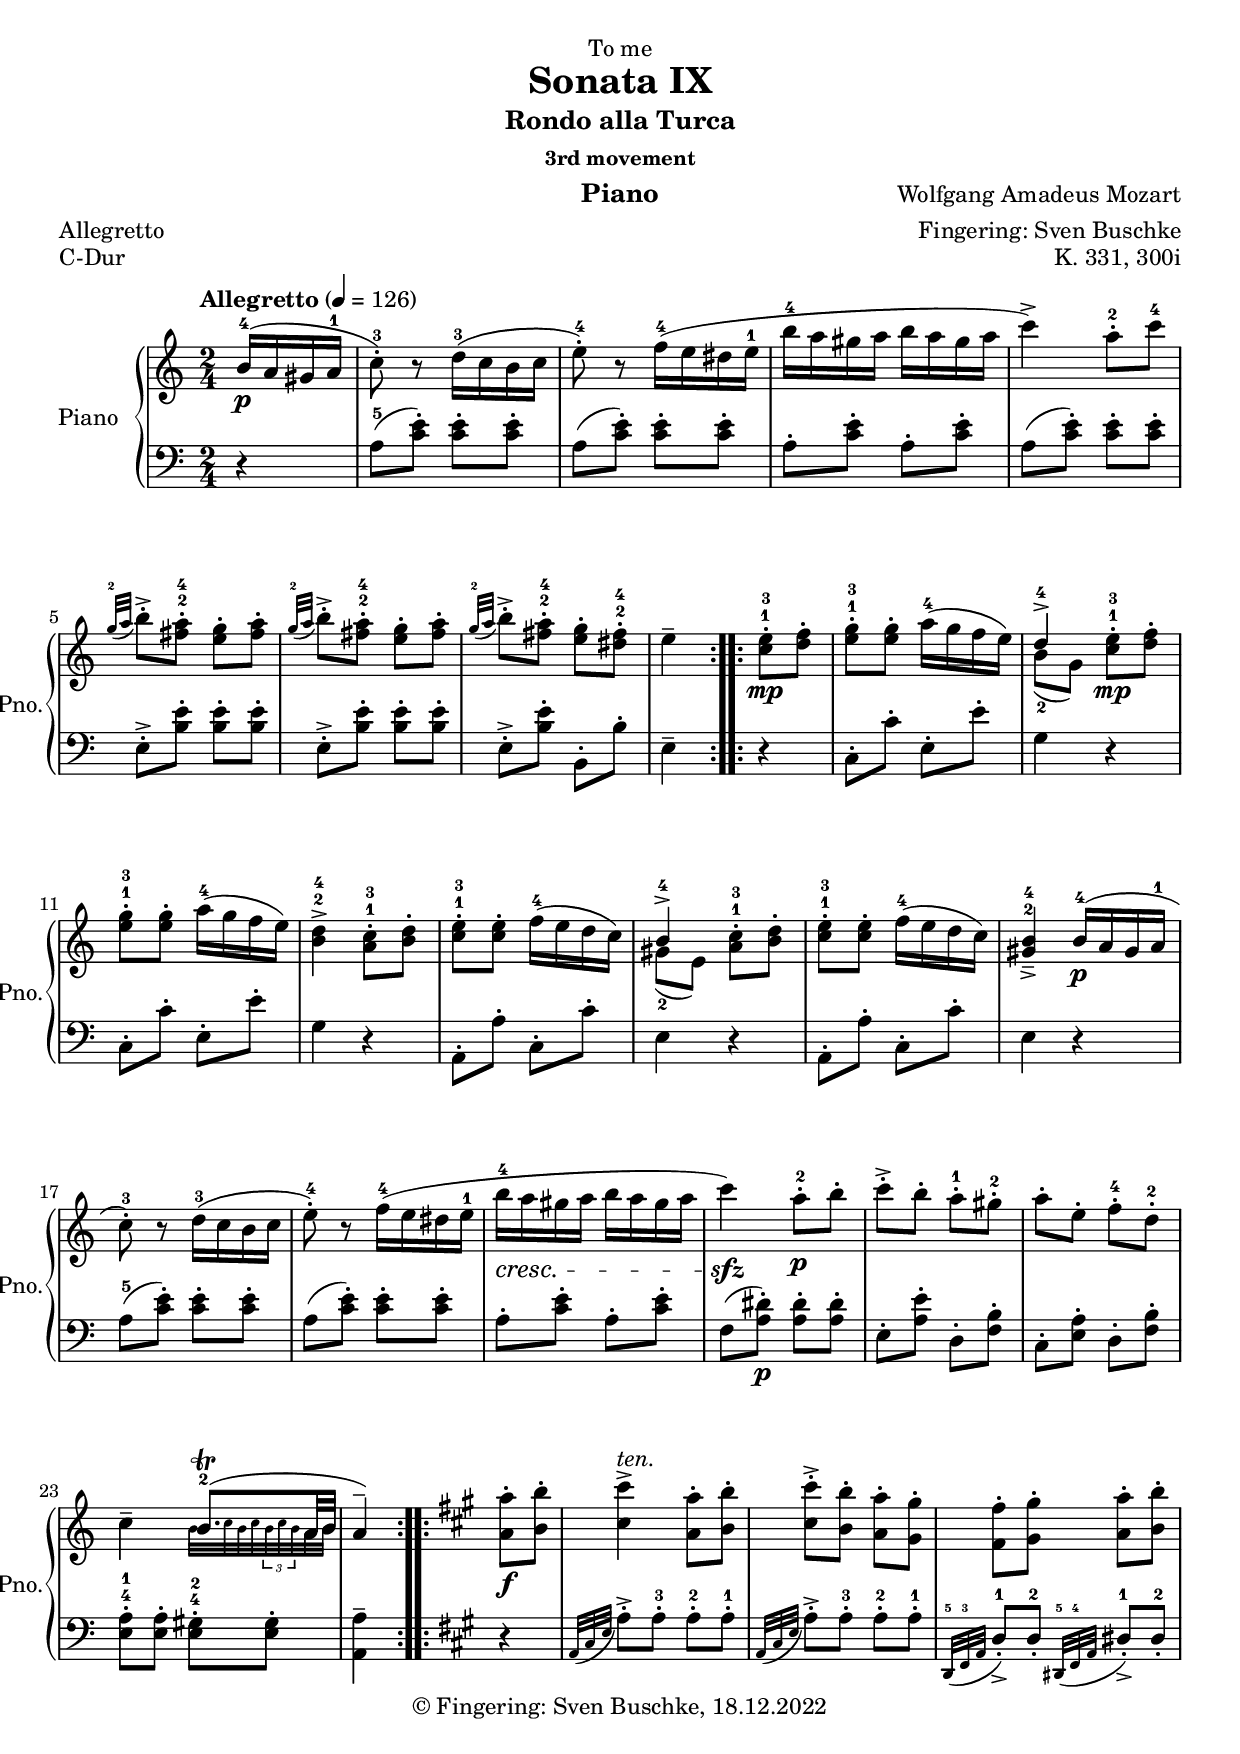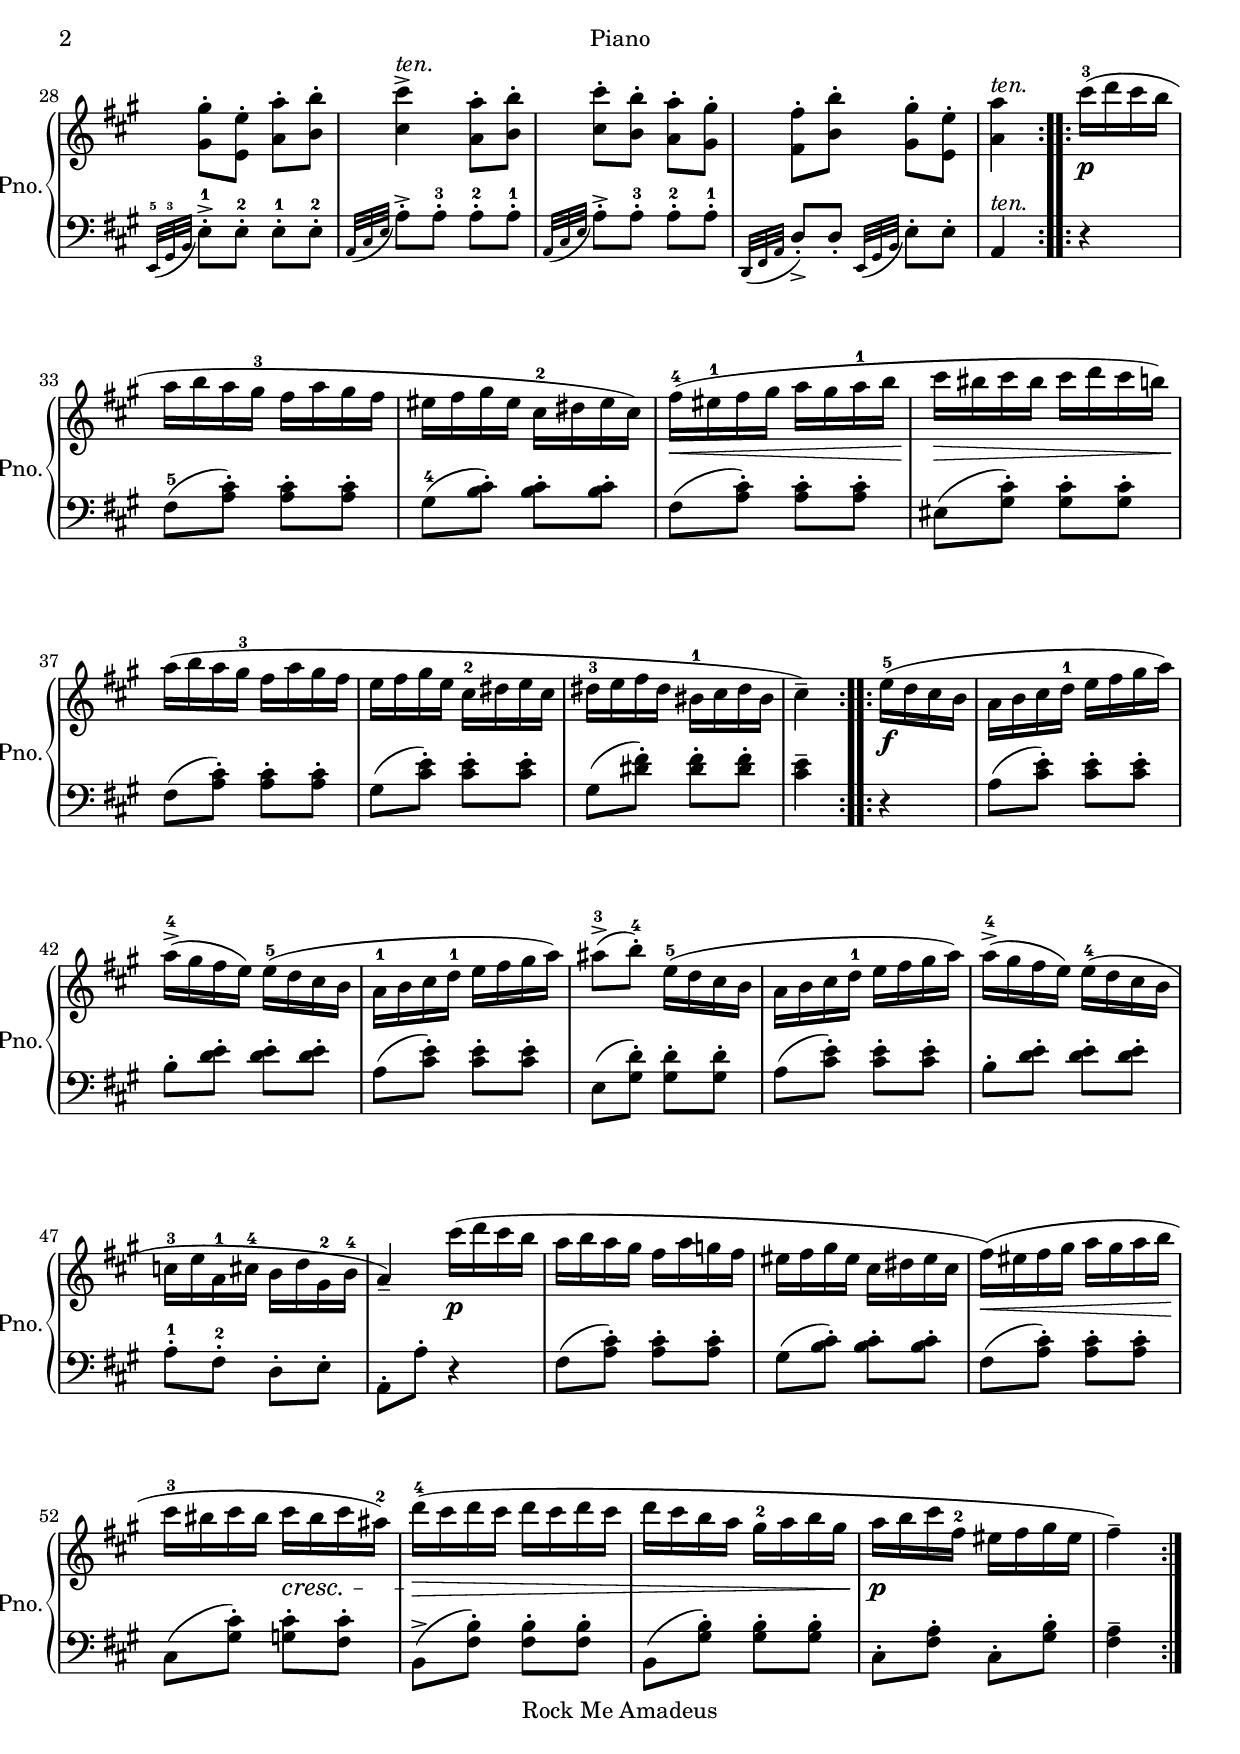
\version "2.22.2"
\language "english"

\include "articulate.ly"

\header {
  dedication = "To me"
  title = "Sonata IX"
  subtitle = ""
  subsubtitle = ""
  instrument = "Piano"
  composer = "Wolfgang Amadeus Mozart"
  arranger = "Fingering: Sven Buschke"
  poet = ""
  meter = ""
  piece = ""
  opus = "K. 331, 300i"
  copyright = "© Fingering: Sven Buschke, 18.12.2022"
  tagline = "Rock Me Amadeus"
}

\paper {
  #(set-paper-size "a4")
}

\layout {
  \context {
    \Voice
    \consists "Melody_engraver"
    \override Stem #'neutral-direction = #'()
  }
}

%%%%%%%%%%%%%%%%%%%%%%%%%%%%%%%%%
% 1st movement: Andante grazioso
%%%%%%%%%%%%%%%%%%%%%%%%%%%%%%%%%

globalA = {
  \key c \major
  \time 4/4
  \tempo "Andante grazioso" 4=100
}

scoreARight = \relative c'' {
  \globalA
  % Music follows here.

}

scoreALeft = \relative c' {
  \globalA
  % Music follows here.

}

% \bookpart {
%   \score {
%     \new PianoStaff \with {
%       instrumentName = "Piano"
%       shortInstrumentName = "Pno."
%     } <<
%       \new Staff = "right" \with {
%         midiInstrument = "acoustic grand"
%       } \scoreARight
%       \new Staff = "left" \with {
%         midiInstrument = "acoustic grand"
%       } { \clef bass \scoreALeft }
%     >>
%     \layout { }
%     \midi { }
%   }
% }


%%%%%%%%%%%%%%%%%%%%%%%%%%%%%%%%%
% 2nd movement: Menuetto
%%%%%%%%%%%%%%%%%%%%%%%%%%%%%%%%%

globalB = {
  \key c \major
  \time 4/4
  \tempo "Andante grazioso" 4=100
}

scoreBRight = \relative c'' {
  \globalB
  % Music follows here.

}

scoreBLeft	 = \relative c' {
  \globalB
  % Music follows here.

}

% \bookpart {
%   \score {
%     \new PianoStaff \with {
%       instrumentName = "Piano"
%       shortInstrumentName = "Pno."
%     } <<
%       \new Staff = "right" \with {
%         midiInstrument = "acoustic grand"
%       } \scoreBRight
%       \new Staff = "left" \with {
%         midiInstrument = "acoustic grand"
%       } { \clef bass \scoreBLeft }
%     >>
%     \layout { }
%     \midi { }
%   }
% }

%%%%%%%%%%%%%%%%%%%%%%%%%%%%%%%%%
% 3rd movement: Alla turca
%%%%%%%%%%%%%%%%%%%%%%%%%%%%%%%%%

globalC = {
  \key c \major
  \time 2/4
  \tempo "Allegretto" 4=126
}

scoreCRightA = \relative c'' {
  \globalC
  \set fingeringOrientations = #'(up)
  % Music follows here.
  \partial 4
  b16-4\p( a gs a-1|
  c8-.-3) r d16-3( c b c|
  e8-.-4) r f16-4( e ds e-1|
  b'-4 a gs a b a gs a|
  c4->) a8-.-2 c-4|
  \appoggiatura {g32-2 a} b8-.-> <fs-2 a-4>-. <e g>-. <fs a>-.|
  \appoggiatura {g32-2 a} b8-.-> <fs-2 a-4>-. <e g>-. <fs a>-.|
  \appoggiatura {g32-2 a} b8-.-> <fs-2 a-4>-. <e g>-. <ds-2 fs-4>-.|
  e4--
}

scoreCRightB = \relative c'' {
  \set fingeringOrientations = #'(up)
  % Music follows here.
  \partial 4
  <c-1 e-3>8-.\mp <d f>-.|
  <e-1 g-3>-. <e g>-. a16-4( g f e)|
  <<{d4->-4}\\{b8-2( g)}>>  <c-1 e-3>8-.\mp <d f>-.|
  <e-1 g-3>-. <e g>-. a16-4( g f e)|
  <b-2 d-4>4-> <a-1 c-.-3>8 <b d-.>|
  <c-1 e-3-.> <c e-.> f16-4( e d c)|
  <<{b4->-4}\\{gs8-2( e)}>> <a-1 c-.-3>8 <b d-.>|
  <c-1 e-3-.> <c e-.> f16-4( e d c)|
  <gs---2 b->-4>4 b16-4\p( a gs a-1|
  c8-.-3) r d16-3( c b c|
  e8-.-4) r f16-4( e ds e-1|
  b'\cresc-4 a gs a b a gs a|
  c4\sfz) a8-.-2\p b-.|
  c->-. b-. a-.-1 gs-.-2|
  a-. e-. f-.-4 d-.-2|
  c4-- <<{b8.\trill-2( a32 b| a4--)}\\{\magnifyMusic 0.63 {b32 c b c \tuplet 3/2 { b c b } a32 b|s4}}>>|
}

scoreCRightC = \relative c'' {
  \set fingeringOrientations = #'(up)
  % Music follows here.
  \key a \major
  \partial 4
  <a a'>8-.\f <b b'>-.|
  <cs cs'>4->^\markup {\italic ten.} <a a'>8-. <b b'>-.|
  <cs cs'>->-. <b b'>-. <a a'>-. <gs gs'>-.|
  <fs fs'>-. <gs gs'>-. <a a'>-. <b b'>-.|
  <gs gs'>-. <e e'>-. <a a'>-. <b b'>-.|
  <cs cs'>4->^\markup {\italic ten.} <a a'>8-. <b b'>-.|
  <cs cs'>-. <b b'>-. <a a'>-. <gs gs'>-.|
  <fs fs'>-. <b b'>-. <gs gs'>-. <e e'>-.|
  <a a'>4^\markup {\italic ten.}
}

scoreCRightD = \relative c'' {
  \set fingeringOrientations = #'(up)
  % Music follows here.
  \partial 4
  cs'16\p-3( d cs b|
  a b a gs-3 fs a gs fs|
  es fs gs es cs-2 ds es cs)|
  fs\<-4( es-1 fs gs a gs a-1 b|
  cs\> bs cs bs cs d cs b)|
  a\!( b a gs-3 fs a gs fs|
  e fs gs e cs-2 ds e cs|
  ds-3 e fs ds bs-1 cs ds bs|
  cs4--)
}

scoreCRightE = \relative c'' {
  \set fingeringOrientations = #'(up)
  % Music follows here.
  e16-5\f( d cs b|
  a b cs d-1 e fs gs a)|
  a->-4( gs fs e) e-5( d cs b|
  a-1 b cs d-1 e fs gs a)|
  as8->-3( b-.-4) e,16-5( d cs b|
  a b cs d-1 e fs gs a)|
  a->-4( gs fs e) e-4( d cs b|
  c-3 e a,-1 cs-4 b d gs,-2 b-4|
  a4--) cs'16\p( d cs b|
  a b a gs fs a g fs|
  es fs gs es cs ds es cs|
  fs\<)(es fs gs a gs a b|
  cs-3\! bs cs bs cs\cresc bs cs as-2)|
  d-4\!\>( cs d cs d cs d cs|
  d cs b a gs-2 a b gs|
  a\p b cs fs,-2 es fs gs es|
  fs4--)
}

scoreCRightF = \relative c'' {
  \set fingeringOrientations = #'(up)
  % Music follows here.
}

scoreCRightG = \relative c'' {
  \set fingeringOrientations = #'(up)
  % Music follows here.
}

scoreCRightH = \relative c'' {
  \set fingeringOrientations = #'(up)
  % Music follows here.
}

scoreCRightI = \relative c'' {
  \set fingeringOrientations = #'(up)
  % Music follows here.
}

scoreCRightJ = \relative c'' {
  \set fingeringOrientations = #'(up)
  % Music follows here.
}


scoreCLeftA = \relative c' {
  \globalC
  \set fingeringOrientations = #'(up)
  % Music follows here.
  r4|
  a8-5( <c e>8-.) 8-. 8-.
  a( <c e>8-.) 8-. 8-.
  a-. <c e>8-. a-. <c e>-.
  a( <c e>8-.) 8-. 8-.
  e,-.-> <b' e>8-. 8-. 8-.
  e,-.-> <b' e>8-. 8-. 8-.
  e,-.-> <b' e>8-. b,-. b'8-.
  e,4--
}

scoreCLeftB = \relative c' {
  \set fingeringOrientations = #'(up)
  % Music follows here.
  \partial 4
  r4|
  c,8-. c'-. e,-. e'-.|
  g,4 r|
  c,8-. c'-. e,-. e'-.|
  g,4 r|
  a,8-. a'-. c,-. c'-.|
  e,4 r|
  a,8-. a'-. c,-. c'-.|
  e,4 r|
  a8-5( <c e>8-.) 8-. 8-.|
  a( <c e>8-.) 8-. 8-.|
  a-. <c e>8-. a-. <c e>-.|
  f,( <a ds-.>\p) <a ds-.> <a ds-.>|
  e-. <a e'-.> d,-. <f b-.>|
  c-. <e a-.> d-. <f b-.>
  <e-4 a-.-1> <e a-.> <e-4 gs-.-2> <e gs-.>|
  <a, a'-->4
}

scoreCLeftC = \relative c' {
  \set fingeringOrientations = #'(up)
  % Music follows here.
  \key a \major
  \partial 4
  r4|
  \appoggiatura {a,32 cs e} a8-.-> a-.-3 a-.-2 a-.-1
  \appoggiatura {a,32 cs e} a8-.-> a-.-3 a-.-2 a-.-1
  \appoggiatura {d,,32-5 fs-3 a} d8->-.-1 d-.-2 \appoggiatura {ds,32-5 fs-4 a} ds8->-.-1 ds-.-2
  \appoggiatura {e,32-5 gs-3 b} e8->-.-1 e-.-2 e-.-1 e-.-2
  \appoggiatura {a,32 cs e} a8-.-> a-.-3 a-.-2 a-.-1
  \appoggiatura {a,32 cs e} a8-.-> a-.-3 a-.-2 a-.-1
  \appoggiatura {d,,32 fs a} d8-.-> d-. \appoggiatura {e,32 gs b} e8-. e-.
  a,4^\markup {\italic ten.}
}

scoreCLeftD = \relative c' {
  \set fingeringOrientations = #'(up)
  % Music follows here.
  \partial 4
  r4|
  fs,8-5( <a cs>-.) <a cs>-. <a cs>-.|
  gs-4( <b cs>-.) <b cs>-. <b cs>-.|
  fs8( <a cs>-.) <a cs>-. <a cs>-.|
  es8( <gs cs>-.) <gs cs>-. <gs cs>-.|
  fs8( <a cs>-.) <a cs>-. <a cs>-.|
  gs8( <cs e>-.) <cs e>-. <cs e>-.|
  gs8( <ds' fs>-.) <ds fs>-. <ds fs>-.|
  <cs e>4--
}

scoreCLeftE = \relative c' {
  \set fingeringOrientations = #'(up)
  % Music follows here.
  r4|
  a8( <cs e>-.) <cs e>-. <cs e>-.|
  b-. <d e>-. <d e>-. <d e>-. |
  a( <cs e>-.) <cs e>-. <cs e>-.|
  e,( <gs d'>-.) <gs d'>-. <gs d'>-.|
  a( <cs e>-.) <cs e>-. <cs e>-.|
  b-. <d e>-. <d e>-. <d e>-.|
  a-.-1 fs-.-2 d-. e-.|
  a,-. a'-. r4|
  fs8( <a cs>-.) <a cs>-. <a cs>-.|
  gs( <b cs>-.) <b cs>-. <b cs>-.|
  fs( <a cs>-.) <a cs>-. <a cs>-.|
  cs,( <gs' cs>-.) <g cs>-. <fs cs'>-.|
  b,->( <fs' b>-.) <fs b>-. <fs b>-.|
  b,( <gs' b>-.) <gs b>-. <gs b>-.|
  cs,-. <fs a>-. cs-. <gs' b>-. |
  <fs a>4--
}

scoreCLeftF = \relative c' {
  \set fingeringOrientations = #'(up)
  % Music follows here.
}

scoreCLeftG = \relative c' {
  \set fingeringOrientations = #'(up)
  % Music follows here.
}

scoreCLeftH = \relative c' {
  \set fingeringOrientations = #'(up)
  % Music follows here.
}

scoreCLeftI = \relative c' {
  \set fingeringOrientations = #'(up)
  % Music follows here.
}

scoreCLeftJ = \relative c' {
  \set fingeringOrientations = #'(up)
  % Music follows here.
}

claveC = \new DrumStaff {\drummode { \globalC <<{hh8 cl hh cl}\\{bd4 sn}>>}}

scoreC =     \new PianoStaff \with {
  instrumentName = "Piano"
  shortInstrumentName = "Pno."
} <<
  \new Staff = "right" \with {
    midiInstrument = "acoustic grand"
  } {\repeat volta 2 {\scoreCRightA}
    \repeat volta 2 {\scoreCRightB}
    \repeat volta 2 {\scoreCRightC}
    \repeat volta 2 {\scoreCRightD}
    \repeat volta 2 {\scoreCRightE}
    \repeat volta 2 {\scoreCRightF}
    \repeat volta 2 {\scoreCRightG}
    \repeat volta 2 {\scoreCRightH}
    \repeat volta 2 {\scoreCRightI}
    \repeat volta 2 {\scoreCRightJ}}
  \new Staff = "left" \with {
    midiInstrument = "acoustic grand"
  } { \clef bass {\repeat volta 2 {\scoreCLeftA}
    \repeat volta 2 {\scoreCLeftB}
    \repeat volta 2 {\scoreCLeftC}
    \repeat volta 2 {\scoreCLeftD}
    \repeat volta 2 {\scoreCLeftE}
    \repeat volta 2 {\scoreCLeftF}
    \repeat volta 2 {\scoreCLeftG}
    \repeat volta 2 {\scoreCLeftH}
    \repeat volta 2 {\scoreCLeftI}
    \repeat volta 2 {\scoreCLeftJ}
  } }
>>


\bookpart {
\header {
%  dedication = "NN"
%  title = "Sonata IX"
  subtitle = "Rondo alla Turca"
 subsubtitle = "3rd movement"
%  instrument = "Piano"
%  composer = "Wolfgang Amadeus Mozart"
%  arranger = "Sven Buschke"
%  poet = "NN"
  meter = "Allegretto"
  piece = "C-Dur"
%  opus = "K. 331, 300i"
%  copyright = "Sven Buschke"
%  tagline = "NN"
}

  \score {
    {
      %      \claveC
      \scoreC
    }
    \layout { }
    %    \midi { }
  }
  \score {
    \unfoldRepeats{
      {
        \claveC
        \articulate <<
          \scoreC
        >>
      }
    }
    %    \layout { }
    \midi { }
  }
}
